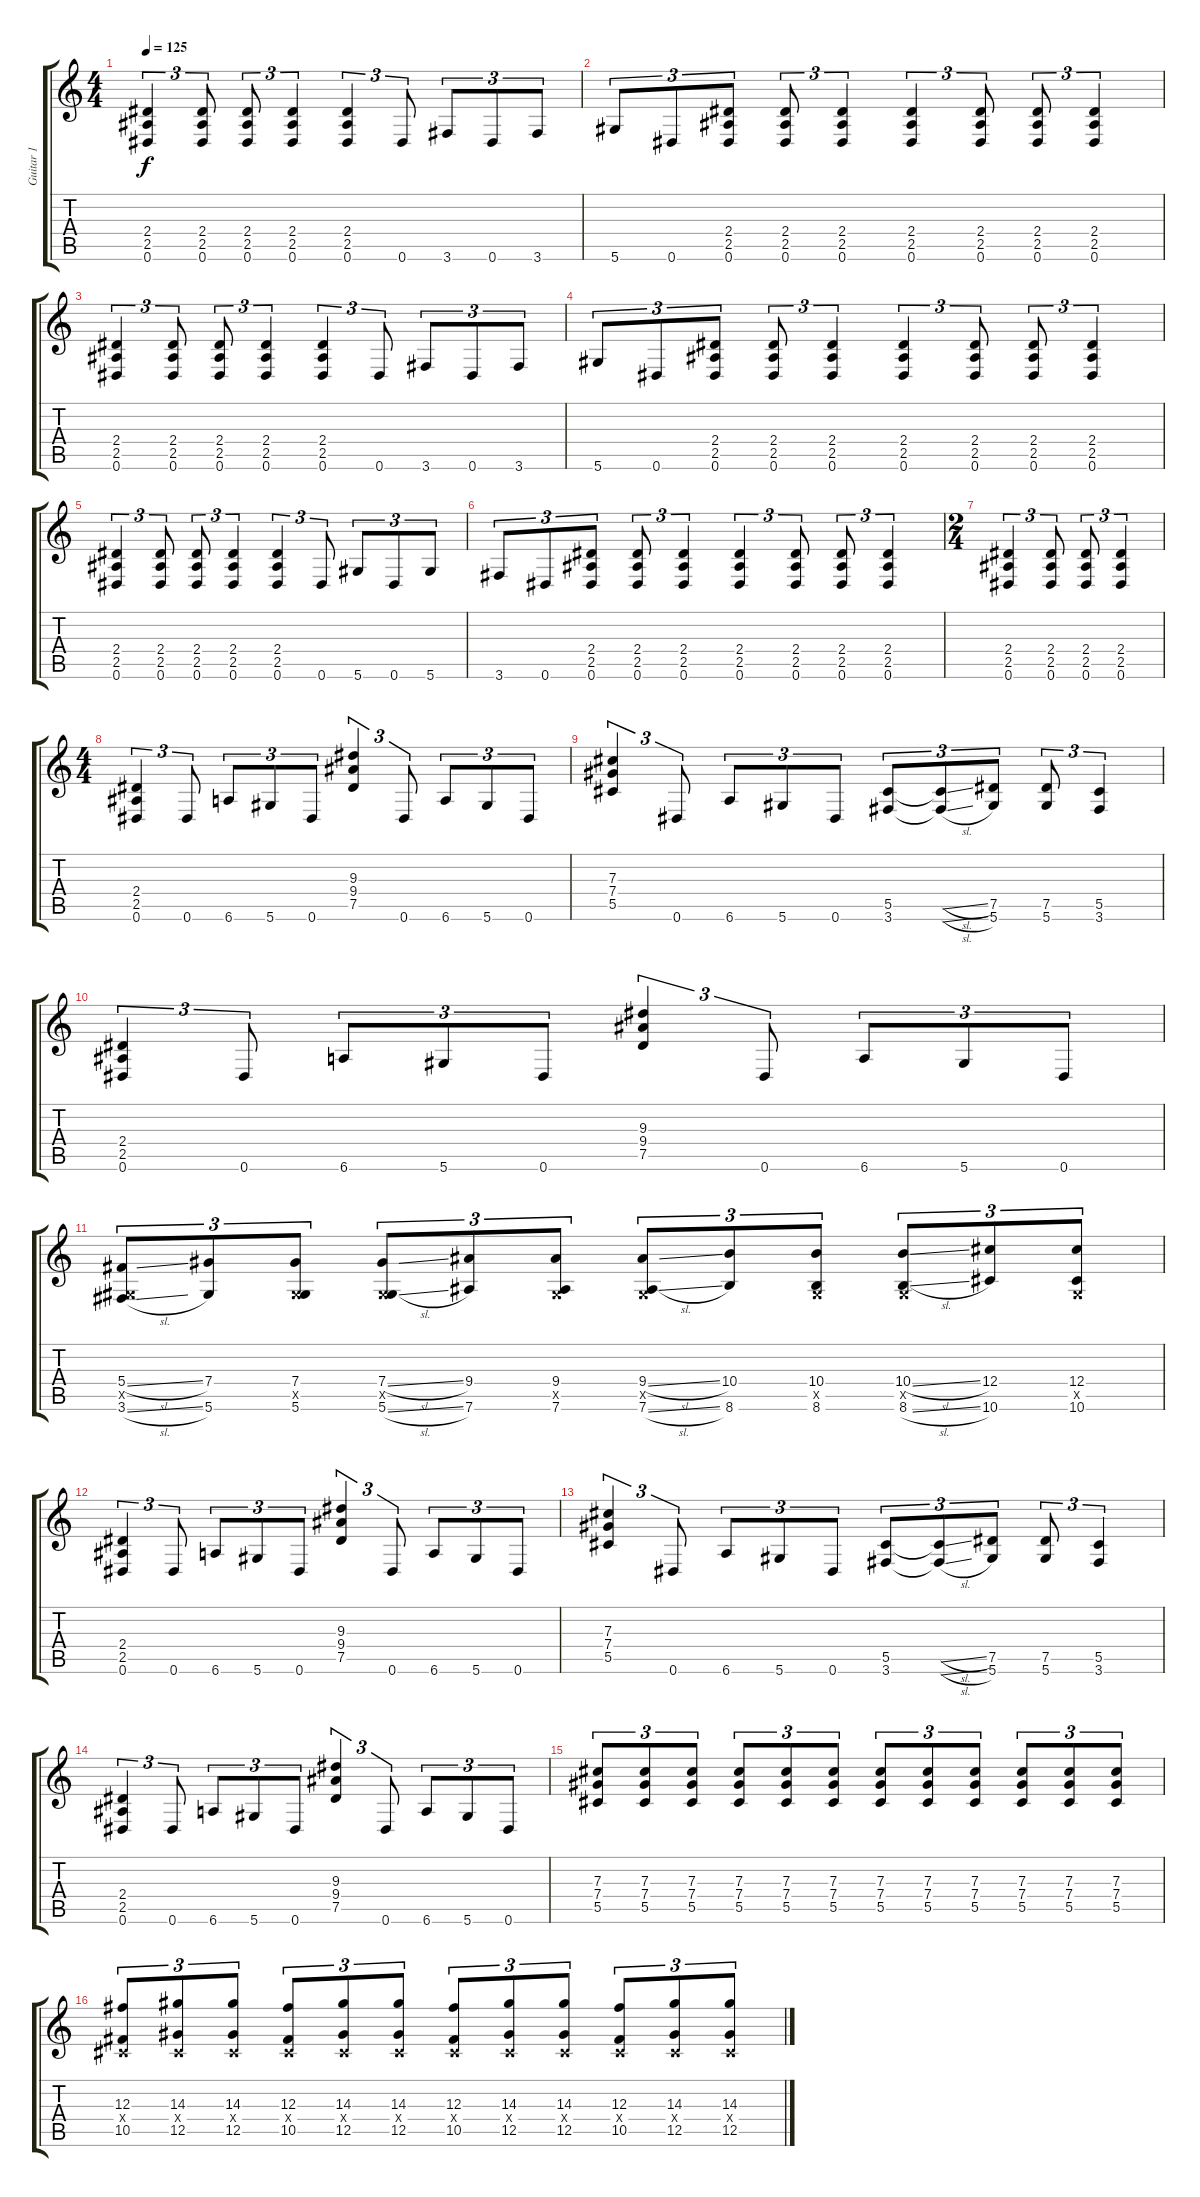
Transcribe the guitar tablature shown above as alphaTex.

\track ("Guitar 1" "Guitar 1") {instrument overdrivenguitar}
\staff {score tabs}
\tuning (Eb4 Bb3 Gb3 Db3 Ab2 Eb2) {hide}
\ts (4 4)
\tempo 125
\clef g2
\ks c
(2.4 2.5 0.6).4{tu (3 2) dy f} (2.4 2.5 0.6).8{tu (3 2)} (2.4 2.5 0.6).8{tu (3 2)} (2.4 2.5 0.6).4{tu (3 2)} (2.4 2.5 0.6).4{tu (3 2)} 0.6.8{tu (3 2)} 3.6.8{tu (3 2)} 0.6.8{tu (3 2)} 3.6.8{tu (3 2)} |
5.6.8{tu (3 2)} 0.6.8{tu (3 2)} (2.4 2.5 0.6).8{tu (3 2)} (2.4 2.5 0.6).8{tu (3 2)} (2.4 2.5 0.6).4{tu (3 2)} (2.4 2.5 0.6).4{tu (3 2)} (2.4 2.5 0.6).8{tu (3 2)} (2.4 2.5 0.6).8{tu (3 2)} (2.4 2.5 0.6).4{tu (3 2)} |
(2.4 2.5 0.6).4{tu (3 2)} (2.4 2.5 0.6).8{tu (3 2)} (2.4 2.5 0.6).8{tu (3 2)} (2.4 2.5 0.6).4{tu (3 2)} (2.4 2.5 0.6).4{tu (3 2)} 0.6.8{tu (3 2)} 3.6.8{tu (3 2)} 0.6.8{tu (3 2)} 3.6.8{tu (3 2)} |
5.6.8{tu (3 2)} 0.6.8{tu (3 2)} (2.4 2.5 0.6).8{tu (3 2)} (2.4 2.5 0.6).8{tu (3 2)} (2.4 2.5 0.6).4{tu (3 2)} (2.4 2.5 0.6).4{tu (3 2)} (2.4 2.5 0.6).8{tu (3 2)} (2.4 2.5 0.6).8{tu (3 2)} (2.4 2.5 0.6).4{tu (3 2)} |
(2.4 2.5 0.6).4{tu (3 2)} (2.4 2.5 0.6).8{tu (3 2)} (2.4 2.5 0.6).8{tu (3 2)} (2.4 2.5 0.6).4{tu (3 2)} (2.4 2.5 0.6).4{tu (3 2)} 0.6.8{tu (3 2)} 5.6.8{tu (3 2)} 0.6.8{tu (3 2)} 5.6.8{tu (3 2)} |
3.6.8{tu (3 2)} 0.6.8{tu (3 2)} (2.4 2.5 0.6).8{tu (3 2)} (2.4 2.5 0.6).8{tu (3 2)} (2.4 2.5 0.6).4{tu (3 2)} (2.4 2.5 0.6).4{tu (3 2)} (2.4 2.5 0.6).8{tu (3 2)} (2.4 2.5 0.6).8{tu (3 2)} (2.4 2.5 0.6).4{tu (3 2)} |
\ts (2 4)
(2.4 2.5 0.6).4{tu (3 2)} (2.4 2.5 0.6).8{tu (3 2)} (2.4 2.5 0.6).8{tu (3 2)} (2.4 2.5 0.6).4{tu (3 2)} |
\ts (4 4)
(2.4 2.5 0.6).4{tu (3 2)} 0.6.8{tu (3 2)} 6.6.8{tu (3 2)} 5.6.8{tu (3 2)} 0.6.8{tu (3 2)} (9.3 9.4 7.5).4{tu (3 2)} 0.6.8{tu (3 2)} 6.6.8{tu (3 2)} 5.6.8{tu (3 2)} 0.6.8{tu (3 2)} |
(7.3 7.4 5.5).4{tu (3 2)} 0.6.8{tu (3 2)} 6.6.8{tu (3 2)} 5.6.8{tu (3 2)} 0.6.8{tu (3 2)} (5.5 3.6).8{tu (3 2)} (5.5{sl t} 3.6{sl t}).8{tu (3 2)} (7.5 5.6).8{tu (3 2)} (7.5 5.6).8{tu (3 2)} (5.5 3.6).4{tu (3 2)} |
(2.4 2.5 0.6).4{tu (3 2)} 0.6.8{tu (3 2)} 6.6.8{tu (3 2)} 5.6.8{tu (3 2)} 0.6.8{tu (3 2)} (9.3 9.4 7.5).4{tu (3 2)} 0.6.8{tu (3 2)} 6.6.8{tu (3 2)} 5.6.8{tu (3 2)} 0.6.8{tu (3 2)} |
(5.4{sl} 0.5{x} 3.6{sl}).8{tu (3 2)} (7.4 5.6).8{tu (3 2)} (7.4 0.5{x} 5.6).8{tu (3 2)} (7.4{sl} 0.5{x} 5.6{sl}).8{tu (3 2)} (9.4 7.6).8{tu (3 2)} (9.4 0.5{x} 7.6).8{tu (3 2)} (9.4{sl} 0.5{x} 7.6{sl}).8{tu (3 2)} (10.4 8.6).8{tu (3 2)} (10.4 0.5{x} 8.6).8{tu (3 2)} (10.4{sl} 0.5{x} 8.6{sl}).8{tu (3 2)} (12.4 10.6).8{tu (3 2)} (12.4 0.5{x} 10.6).8{tu (3 2)} |
(2.4 2.5 0.6).4{tu (3 2)} 0.6.8{tu (3 2)} 6.6.8{tu (3 2)} 5.6.8{tu (3 2)} 0.6.8{tu (3 2)} (9.3 9.4 7.5).4{tu (3 2)} 0.6.8{tu (3 2)} 6.6.8{tu (3 2)} 5.6.8{tu (3 2)} 0.6.8{tu (3 2)} |
(7.3 7.4 5.5).4{tu (3 2)} 0.6.8{tu (3 2)} 6.6.8{tu (3 2)} 5.6.8{tu (3 2)} 0.6.8{tu (3 2)} (5.5 3.6).8{tu (3 2)} (5.5{sl t} 3.6{sl t}).8{tu (3 2)} (7.5 5.6).8{tu (3 2)} (7.5 5.6).8{tu (3 2)} (5.5 3.6).4{tu (3 2)} |
(2.4 2.5 0.6).4{tu (3 2)} 0.6.8{tu (3 2)} 6.6.8{tu (3 2)} 5.6.8{tu (3 2)} 0.6.8{tu (3 2)} (9.3 9.4 7.5).4{tu (3 2)} 0.6.8{tu (3 2)} 6.6.8{tu (3 2)} 5.6.8{tu (3 2)} 0.6.8{tu (3 2)} |
(7.3 7.4 5.5).8{tu (3 2)} (7.3 7.4 5.5).8{tu (3 2)} (7.3 7.4 5.5).8{tu (3 2)} (7.3 7.4 5.5).8{tu (3 2)} (7.3 7.4 5.5).8{tu (3 2)} (7.3 7.4 5.5).8{tu (3 2)} (7.3 7.4 5.5).8{tu (3 2)} (7.3 7.4 5.5).8{tu (3 2)} (7.3 7.4 5.5).8{tu (3 2)} (7.3 7.4 5.5).8{tu (3 2)} (7.3 7.4 5.5).8{tu (3 2)} (7.3 7.4 5.5).8{tu (3 2)} |
(12.3 0.4{x} 10.5).8{tu (3 2)} (14.3 0.4{x} 12.5).8{tu (3 2)} (14.3 0.4{x} 12.5).8{tu (3 2)} (12.3 0.4{x} 10.5).8{tu (3 2)} (14.3 0.4{x} 12.5).8{tu (3 2)} (14.3 0.4{x} 12.5).8{tu (3 2)} (12.3 0.4{x} 10.5).8{tu (3 2)} (14.3 0.4{x} 12.5).8{tu (3 2)} (14.3 0.4{x} 12.5).8{tu (3 2)} (12.3 0.4{x} 10.5).8{tu (3 2)} (14.3 0.4{x} 12.5).8{tu (3 2)} (14.3 0.4{x} 12.5).8{tu (3 2)}
